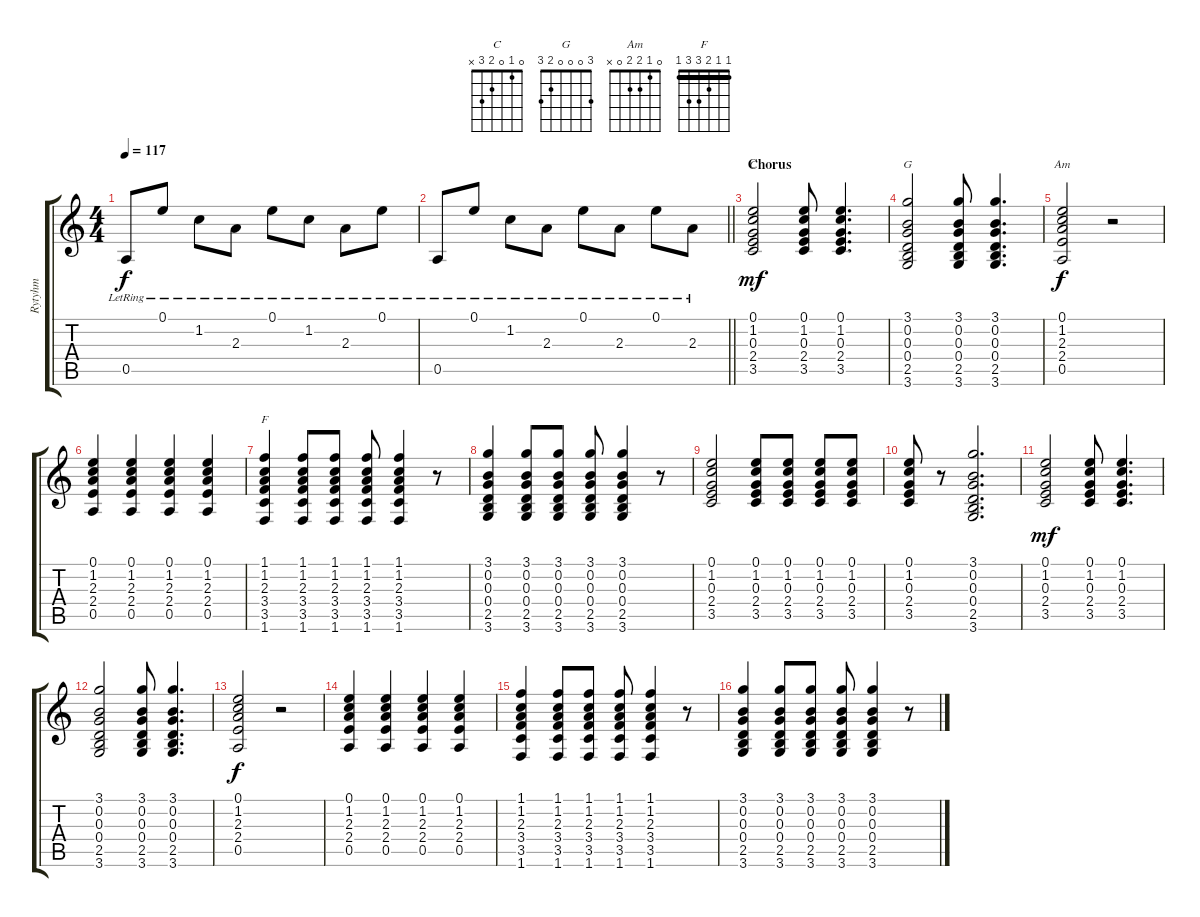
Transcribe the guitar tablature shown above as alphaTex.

\track ("Rytyhm" "Rytyhm") {instrument electricguitarclean}
\staff {score tabs}
\tuning (E4 B3 G3 D3 A2 E2) {hide}
\chord ("C" 0 1 0 2 3 x)
\chord ("G" 3 0 0 0 2 3)
\chord ("Am" 0 1 2 2 0 x)
\chord ("F" 1 1 2 3 3 1) {barre 1}
\ts (4 4)
\tempo 117
\clef g2
\ks c
0.5{lr}.8{dy f} 0.1{lr}.8 1.2{lr}.8 2.3{lr}.8 0.1{lr}.8 1.2{lr}.8 2.3{lr}.8 0.1{lr}.8 |
\barLineRight lightlight
0.5{lr}.8 0.1{lr}.8 1.2{lr}.8 2.3{lr}.8 0.1{lr}.8 2.3{lr}.8 0.1{lr}.8 2.3{lr}.8 |
\section ("" "Chorus")
(0.1 1.2 0.3 2.4 3.5).2{ch "C" dy mf} (0.1 1.2 0.3 2.4 3.5).8 (0.1 1.2 0.3 2.4 3.5).4{d} |
(3.1 0.2 0.3 0.4 2.5 3.6).2{ch "G"} (3.1 0.2 0.3 0.4 2.5 3.6).8 (3.1 0.2 0.3 0.4 2.5 3.6).4{d} |
(0.1 1.2 2.3 2.4 0.5).2{ch "Am" dy f} r.2 |
(0.1 1.2 2.3 2.4 0.5).4 (0.1 1.2 2.3 2.4 0.5).4 (0.1 1.2 2.3 2.4 0.5).4 (0.1 1.2 2.3 2.4 0.5).4 |
(1.1 1.2 2.3 3.4 3.5 1.6).4{ch "F"} (1.1 1.2 2.3 3.4 3.5 1.6).8 (1.1 1.2 2.3 3.4 3.5 1.6).8 (1.1 1.2 2.3 3.4 3.5 1.6).8 (1.1 1.2 2.3 3.4 3.5 1.6).4 r.8 |
(3.1 0.2 0.3 0.4 2.5 3.6).4 (3.1 0.2 0.3 0.4 2.5 3.6).8 (3.1 0.2 0.3 0.4 2.5 3.6).8 (3.1 0.2 0.3 0.4 2.5 3.6).8 (3.1 0.2 0.3 0.4 2.5 3.6).4 r.8 |
(0.1 1.2 0.3 2.4 3.5).2 (0.1 1.2 0.3 2.4 3.5).8 (0.1 1.2 0.3 2.4 3.5).8 (0.1 1.2 0.3 2.4 3.5).8 (0.1 1.2 0.3 2.4 3.5).8 |
(0.1 1.2 0.3 2.4 3.5).8 r.8 (3.1 0.2 0.3 0.4 2.5 3.6).2{d} |
(0.1 1.2 0.3 2.4 3.5).2{dy mf} (0.1 1.2 0.3 2.4 3.5).8 (0.1 1.2 0.3 2.4 3.5).4{d} |
(3.1 0.2 0.3 0.4 2.5 3.6).2 (3.1 0.2 0.3 0.4 2.5 3.6).8 (3.1 0.2 0.3 0.4 2.5 3.6).4{d} |
(0.1 1.2 2.3 2.4 0.5).2{dy f} r.2 |
(0.1 1.2 2.3 2.4 0.5).4 (0.1 1.2 2.3 2.4 0.5).4 (0.1 1.2 2.3 2.4 0.5).4 (0.1 1.2 2.3 2.4 0.5).4 |
(1.1 1.2 2.3 3.4 3.5 1.6).4 (1.1 1.2 2.3 3.4 3.5 1.6).8 (1.1 1.2 2.3 3.4 3.5 1.6).8 (1.1 1.2 2.3 3.4 3.5 1.6).8 (1.1 1.2 2.3 3.4 3.5 1.6).4 r.8 |
(3.1 0.2 0.3 0.4 2.5 3.6).4 (3.1 0.2 0.3 0.4 2.5 3.6).8 (3.1 0.2 0.3 0.4 2.5 3.6).8 (3.1 0.2 0.3 0.4 2.5 3.6).8 (3.1 0.2 0.3 0.4 2.5 3.6).4 r.8
